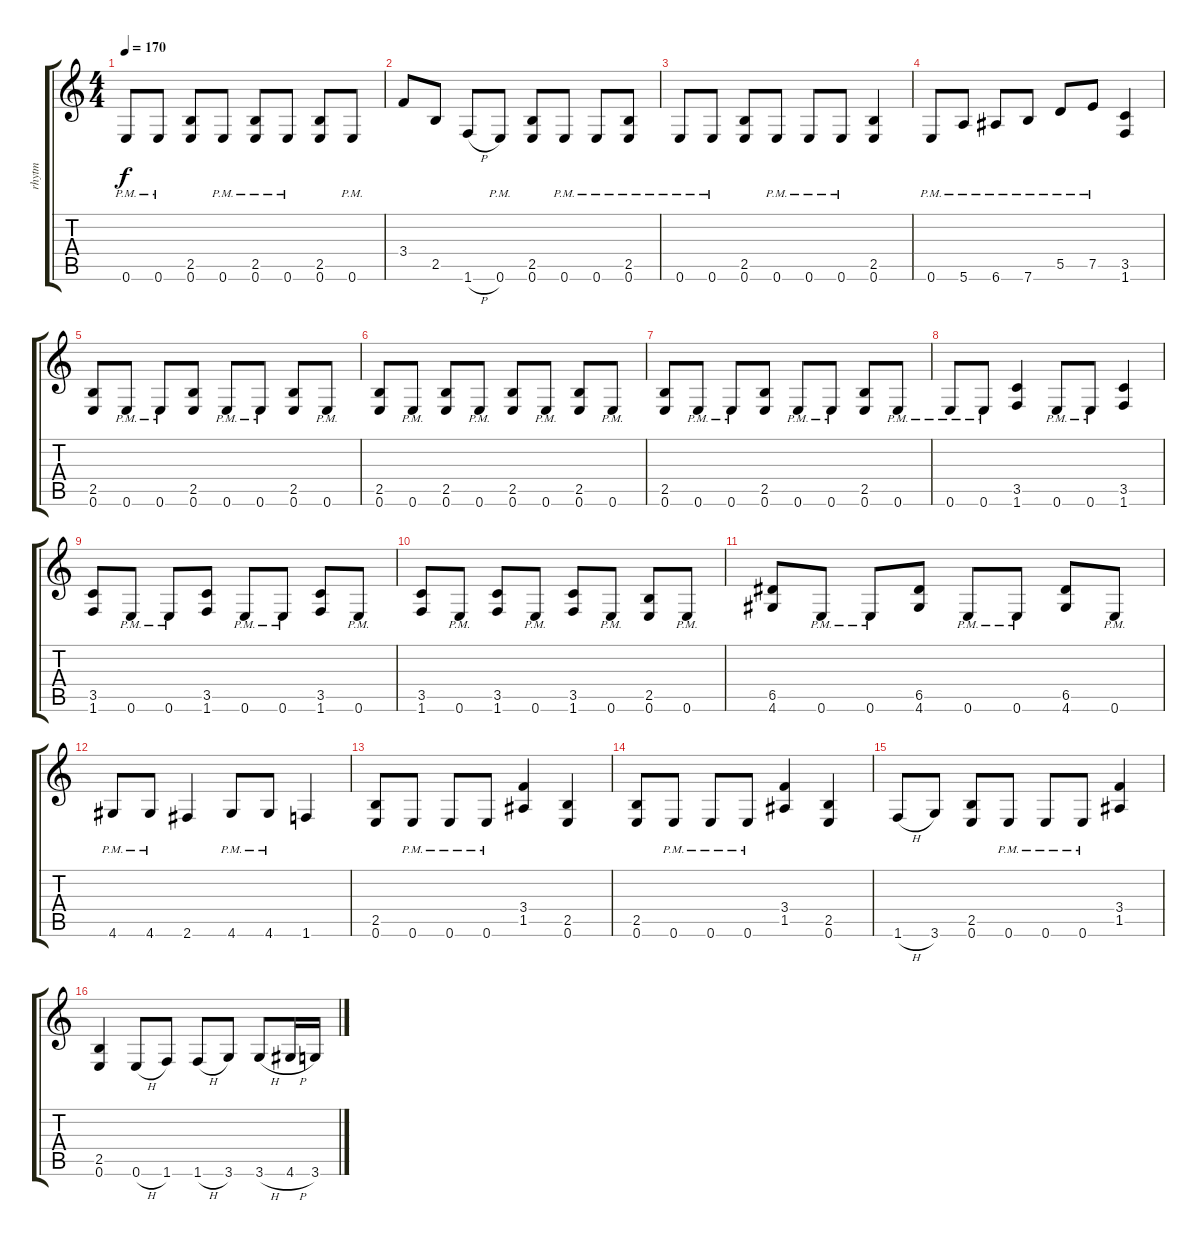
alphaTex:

\track ("rhytm" "rhytm") {instrument distortionguitar}
\staff {score tabs}
\tuning (E4 B3 G3 D3 A2 E2) {hide}
\ts (4 4)
\tempo 170
\clef g2
\ks c
0.6{pm}.8{dy f} 0.6{pm}.8 (2.5 0.6).8 0.6{pm}.8 (2.5 0.6{pm}).8 0.6{pm}.8 (2.5 0.6).8 0.6{pm}.8 |
3.4.8 2.5.8 1.6{h}.8 0.6{pm}.8 (2.5 0.6).8 0.6{pm}.8 0.6{pm}.8 (2.5 0.6{pm}).8 |
0.6{pm}.8 0.6{pm}.8 (2.5 0.6).8 0.6{pm}.8 0.6{pm}.8 0.6{pm}.8 (2.5 0.6).4 |
0.6{pm}.8 5.6{pm}.8 6.6{pm}.8 7.6{pm}.8 5.5{pm}.8 7.5{pm}.8 (3.5 1.6).4 |
(2.5 0.6).8 0.6{pm}.8 0.6{pm}.8 (2.5 0.6).8 0.6{pm}.8 0.6{pm}.8 (2.5 0.6).8 0.6{pm}.8 |
(2.5 0.6).8 0.6{pm}.8 (2.5 0.6).8 0.6{pm}.8 (2.5 0.6).8 0.6{pm}.8 (2.5 0.6).8 0.6{pm}.8 |
(2.5 0.6).8 0.6{pm}.8 0.6{pm}.8 (2.5 0.6).8 0.6{pm}.8 0.6{pm}.8 (2.5 0.6).8 0.6{pm}.8 |
0.6{pm}.8 0.6{pm}.8 (3.5 1.6).4 0.6{pm}.8 0.6{pm}.8 (3.5 1.6).4 |
(3.5 1.6).8 0.6{pm}.8 0.6{pm}.8 (3.5 1.6).8 0.6{pm}.8 0.6{pm}.8 (3.5 1.6).8 0.6{pm}.8 |
(3.5 1.6).8 0.6{pm}.8 (3.5 1.6).8 0.6{pm}.8 (3.5 1.6).8 0.6{pm}.8 (2.5 0.6).8 0.6{pm}.8 |
(6.5 4.6).8 0.6{pm}.8 0.6{pm}.8 (6.5 4.6).8 0.6{pm}.8 0.6{pm}.8 (6.5 4.6).8 0.6{pm}.8 |
4.6{pm}.8 4.6{pm}.8 2.6.4 4.6{pm}.8 4.6{pm}.8 1.6.4 |
(2.5 0.6).8 0.6{pm}.8 0.6{pm}.8 0.6{pm}.8 (3.4 1.5).4 (2.5 0.6).4 |
(2.5 0.6).8 0.6{pm}.8 0.6{pm}.8 0.6{pm}.8 (3.4 1.5).4 (2.5 0.6).4 |
1.6{h}.8 3.6.8 (2.5 0.6).8 0.6{pm}.8 0.6{pm}.8 0.6{pm}.8 (3.4 1.5).4 |
(2.5 0.6).4 0.6{h}.8 1.6.8 1.6{h}.8 3.6.8 3.6{h}.8 4.6{h}.16 3.6.16
